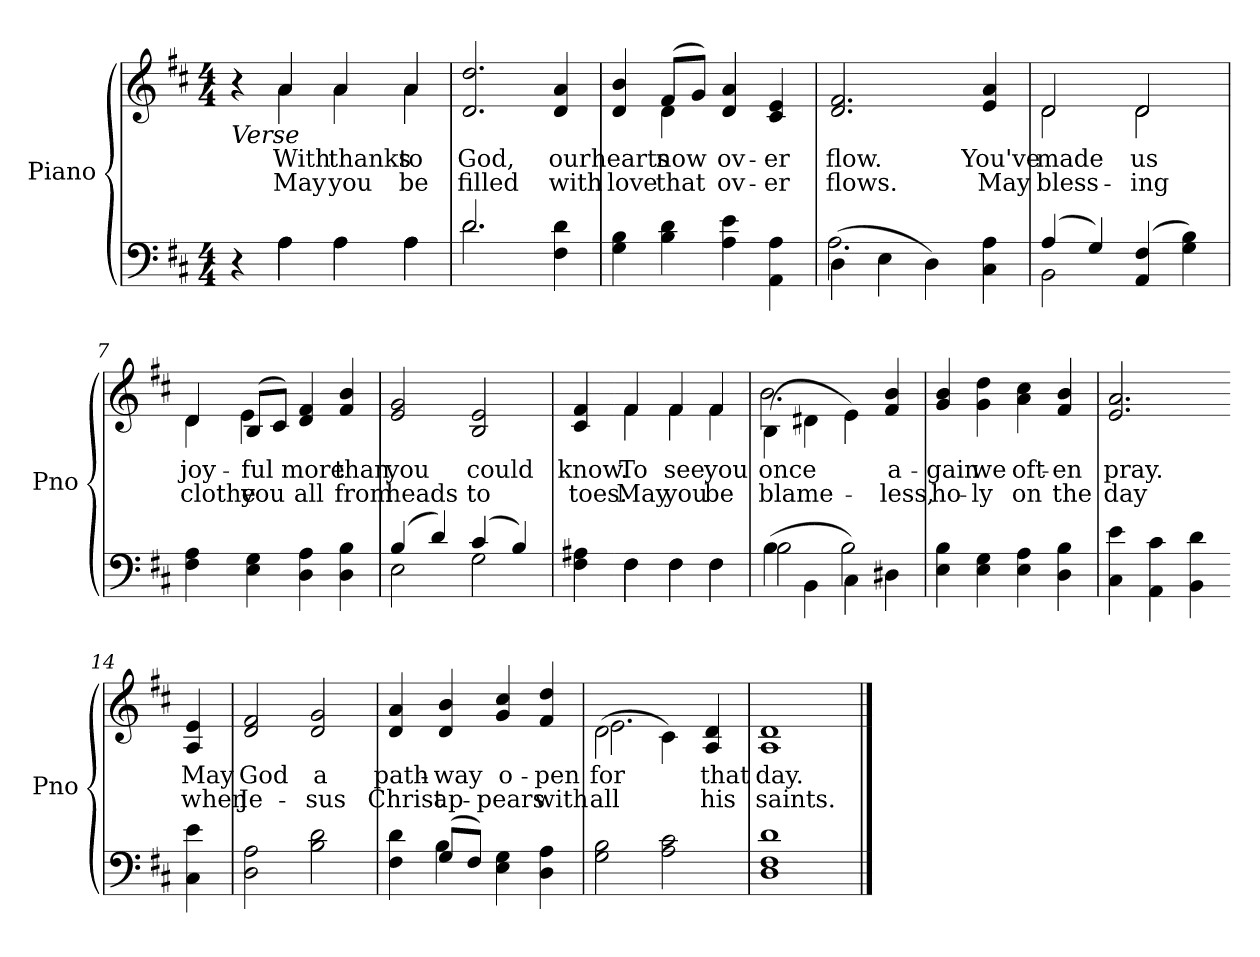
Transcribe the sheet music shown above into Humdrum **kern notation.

**kern	**kern	**text	**text
*part2	*part1	*part1	*part1
*staff2	*staff1	*staff1	*staff1
*I"Piano	*I"Piano	*	*
*I'Pno	*I'Pno	*	*
*clefF4	*clefG2	*	*
*k[f#c#]	*k[f#c#]	*	*
*M4/4	*M4/4	*	*
=1	=1	=1	=1
*^	*^	*	*
!	!	!LO:TX:b:i:t=Verse	!	!	!
4r	4ryy	4r	4ryy	.	.
!	!	!	!	!LO:LY:b	!LO:LY:b
4A\	4A\	4a/	4a\	With	May
!	!	!	!	!LO:LY:b	!LO:LY:b
4A\	4A\	4a/	4a\	thanks	you
!	!	!	!	!LO:LY:b	!LO:LY:b
4A\	4A\	4a/	4a\	to	be
=2	=2	=2	=2	=2	=2
!	!	!	!	!LO:LY:b	!LO:LY:b
*	*	*v	*v	*	*
2.d/	2.d\	2.d/ 2.dd/	God,	filled
!	!	!	!LO:LY:b	!LO:LY:b
4F#\ 4d\	4ryy	4d/ 4a/	our	with
=3	=3	=3	=3	=3
!	!	!	!LO:LY:b	!LO:LY:b
*v	*v	*^	*	*
4G\ 4B\	4d/ 4b/	4ryy	hearts	love
!	!	!	!LO:LY:b	!LO:LY:b
4B\ 4d\	(8f#/L	4d\	now	that
.	8g/J)	.	.	.
!	!	!	!LO:LY:b	!LO:LY:b
4A\ 4e\	4d/ 4a/	2ryy	ov-	ov-
!	!	!	!LO:LY:b	!LO:LY:b
4AA\ 4A\	4c#/ 4e/	.	-er	-er
*	*v	*v	*	*
=4	=4	=4	=4
*^	*	*	*
!	!	!	!LO:LY:b	!LO:LY:b
(4D\	2.A\	2.d/ 2.f#/	flow.	flows.
4E\	.	.	.	.
4D\)	.	.	.	.
*v	*v	*	*	*
!!LO:LB:g=z
=5-	=5-	=5-	=5-
!	!	!LO:LY:b	!LO:LY:b
4C#\ 4A\	4e/ 4a/	You've	May
=6	=6	=6	=6
*^	*	*	*
!	!	!	!LO:LY:b	!LO:LY:b
*	*	*^	*	*
(4A/	2BB\	2d/	2d\	made	bless-
4G/)	.	.	.	.	.
!	!	!	!	!LO:LY:b	!LO:LY:b
(4AA/ 4F#/	2ryy	2d/	2d\	us	-ing
4G\ 4B\)	.	.	.	.	.
*v	*v	*	*	*	*
=7	=7	=7	=7	=7
!	!	!	!LO:LY:b	!LO:LY:b
4F#\ 4A\	4d/	4d\	joy-	clothe
!	!	!	!LO:LY:b	!LO:LY:b
4E\ 4G\	(8B/L	4e\	-ful	you
.	8c#/J)	.	.	.
!	!	!	!LO:LY:b	!LO:LY:b
4D\ 4A\	4d/ 4f#/	2ryy	more	all
!	!	!	!LO:LY:b	!LO:LY:b
4D\ 4B\	4f#/ 4b/	.	than	from
*	*v	*v	*	*
=8	=8	=8	=8
*^	*	*	*
!	!	!	!LO:LY:b	!LO:LY:b
(4B/	2E\	2e/ 2g/	you	heads
4d/)	.	.	.	.
!	!	!	!LO:LY:b	!LO:LY:b
(4c#/	2G\	2B/ 2e/	could	to
4B/)	.	.	.	.
*v	*v	*	*	*
=9	=9	=9	=9
!	!	!LO:LY:b	!LO:LY:b
4F#\ 4A#X\	4c#/ 4f#/	know.	toes.
!!LO:LB:g=z
=10-	=10-	=10-	=10-
*^	*	*	*
!	!	!	!LO:LY:b	!LO:LY:b
*	*	*^	*	*
4F#\	4F#\	4f#/	4f#\	To	May
!	!	!	!	!LO:LY:b	!LO:LY:b
4F#\	4F#\	4f#/	4f#\	see	you
!	!	!	!	!LO:LY:b	!LO:LY:b
4F#\	4F#\	4f#/	4f#\	you	be
=11	=11	=11	=11	=11	=11
!	!	!	!	!LO:LY:b	!LO:LY:b
(4B\	2B\	(4B\	2.b\	once	blame-
4BB\	.	4d#X\	.	.	.
4C#\)	2B\	4e\)	.	.	.
!	!	!	!	!LO:LY:b	!LO:LY:b
4D#X\	.	4f#/ 4b/	4ryy	a-	-less,
*v	*v	*	*	*	*
=12	=12	=12	=12	=12
!	!	!	!LO:LY:b	!LO:LY:b
*	*v	*v	*	*
4E\ 4B\	4g/ 4b/	-gain	ho-
!	!	!LO:LY:b	!LO:LY:b
4E\ 4G\	4g\ 4dd\	we	-ly
!	!	!LO:LY:b	!LO:LY:b
4E\ 4A\	4a\ 4cc#\	oft-	on
!	!	!LO:LY:b	!LO:LY:b
4D\ 4B\	4f#/ 4b/	-en	the
=13	=13	=13	=13
!	!	!LO:LY:b	!LO:LY:b
4C#\ 4e\	2.e/ 2.a/	pray.	day
4AA\ 4c#\	.	.	.
4BB\ 4d\	.	.	.
!!LO:LB:g=z
=14-	=14-	=14-	=14-
!	!	!LO:LY:b	!LO:LY:b
4C#\ 4e\	4A/ 4e/	May	when
=15	=15	=15	=15
!	!	!LO:LY:b	!LO:LY:b
2D\ 2A\	2d/ 2f#/	God	Je-
!	!	!LO:LY:b	!LO:LY:b
2B\ 2d\	2d/ 2g/	a	-sus
=16	=16	=16	=16
*^	*	*	*
!	!	!	!LO:LY:b	!LO:LY:b
4F#\ 4d\	4ryy	4d/ 4a/	path-	Christ
!	!	!	!LO:LY:b	!LO:LY:b
(8G/L	4B\	4d/ 4b/	-way	ap-
8F#/J)	.	.	.	.
!	!	!	!LO:LY:b	!LO:LY:b
4E\ 4G\	2ryy	4g/ 4cc#/	o-	-pears
!	!	!	!LO:LY:b	!LO:LY:b
4D\ 4A\	.	4f#/ 4dd/	-pen	with
*v	*v	*	*	*
=17	=17	=17	=17
!	!	!LO:LY:b	!LO:LY:b
*	*^	*	*
2G\ 2B\	(2d\	2.e\	for	all
2A\ 2c#\	4c#\)	.	.	.
!	!	!	!LO:LY:b	!LO:LY:b
.	4A/ 4d/	4ryy	that	his
=18	=18	=18	=18	=18
!	!	!	!LO:LY:b	!LO:LY:b
*	*v	*v	*	*
1D 1F# 1d	1A 1d	day.	saints.
==	==	==	==
*-	*-	*-	*-
